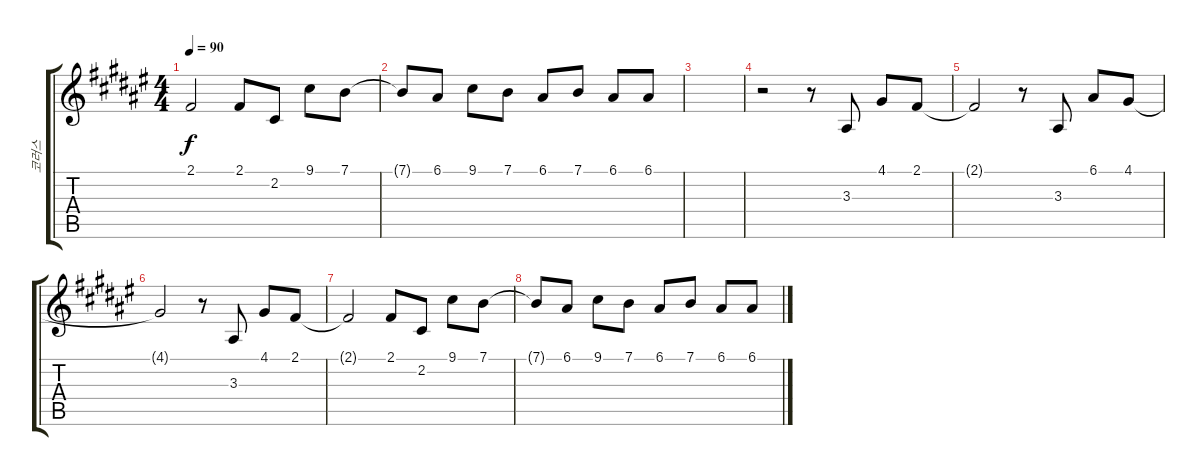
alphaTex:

\track ("코러스" "코러스") {instrument lead6voice}
\staff {score tabs}
\tuning (E4 B3 G3 D3 A2 E2) {hide}
\ts (4 4)
\tempo 90
\clef g2
\ks f#
2.1{t}.2{dy f} 2.1.8 2.2.8 9.1.8 7.1.8 |
7.1{t}.8 6.1.8 9.1.8 7.1.8 6.1.8 7.1.8 6.1.8 6.1.8 |
|
r.2 r.8 3.3.8 4.1.8 2.1.8 |
2.1{t}.2 r.8 3.3.8 6.1.8 4.1.8 |
4.1{t}.2 r.8 3.3.8 4.1.8 2.1.8 |
2.1{t}.2 2.1.8 2.2.8 9.1.8 7.1.8 |
7.1{t}.8 6.1.8 9.1.8 7.1.8 6.1.8 7.1.8 6.1.8 6.1.8
